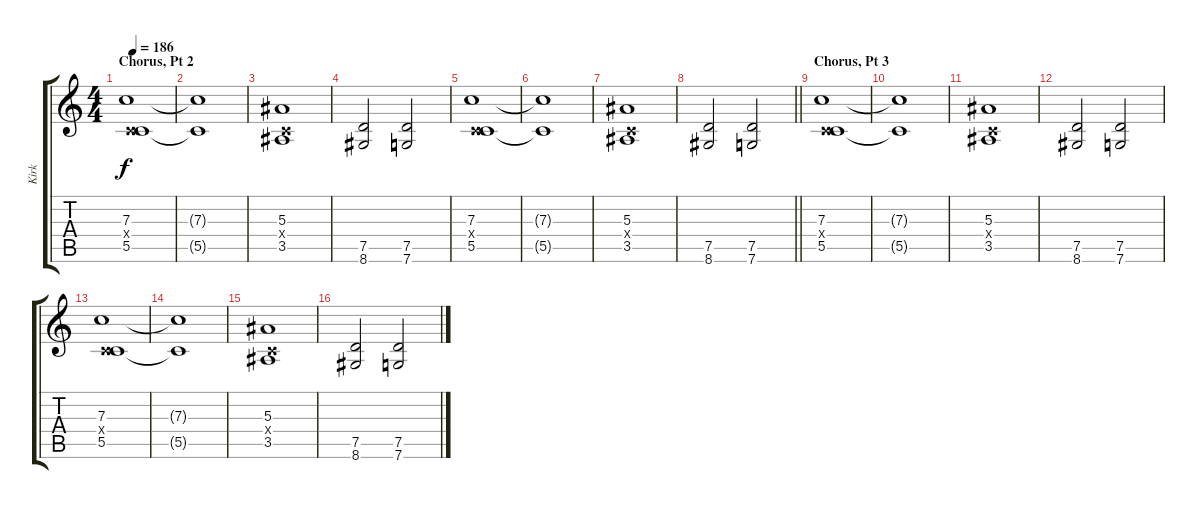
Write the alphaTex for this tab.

\track ("Kirk" "Kirk") {instrument distortionguitar}
\staff {score tabs}
\tuning (D4 A3 F3 C3 G2 C2) {hide}
\ts (4 4)
\section ("" "Chorus, Pt 2")
\tempo 186
\clef g2
\ks c
(7.3 0.4{x} 5.5).1{dy f} |
(7.3{t} 5.5{t}).1 |
(5.3 0.4{x} 3.5).1 |
(7.5 8.6).2 (7.5 7.6).2 |
(7.3 0.4{x} 5.5).1 |
(7.3{t} 5.5{t}).1 |
(5.3 0.4{x} 3.5).1 |
\barLineRight lightlight
(7.5 8.6).2 (7.5 7.6).2 |
\section ("" "Chorus, Pt 3")
(7.3 0.4{x} 5.5).1 |
(7.3{t} 5.5{t}).1 |
(5.3 0.4{x} 3.5).1 |
(7.5 8.6).2 (7.5 7.6).2 |
(7.3 0.4{x} 5.5).1 |
(7.3{t} 5.5{t}).1 |
(5.3 0.4{x} 3.5).1 |
(7.5 8.6).2 (7.5 7.6).2
